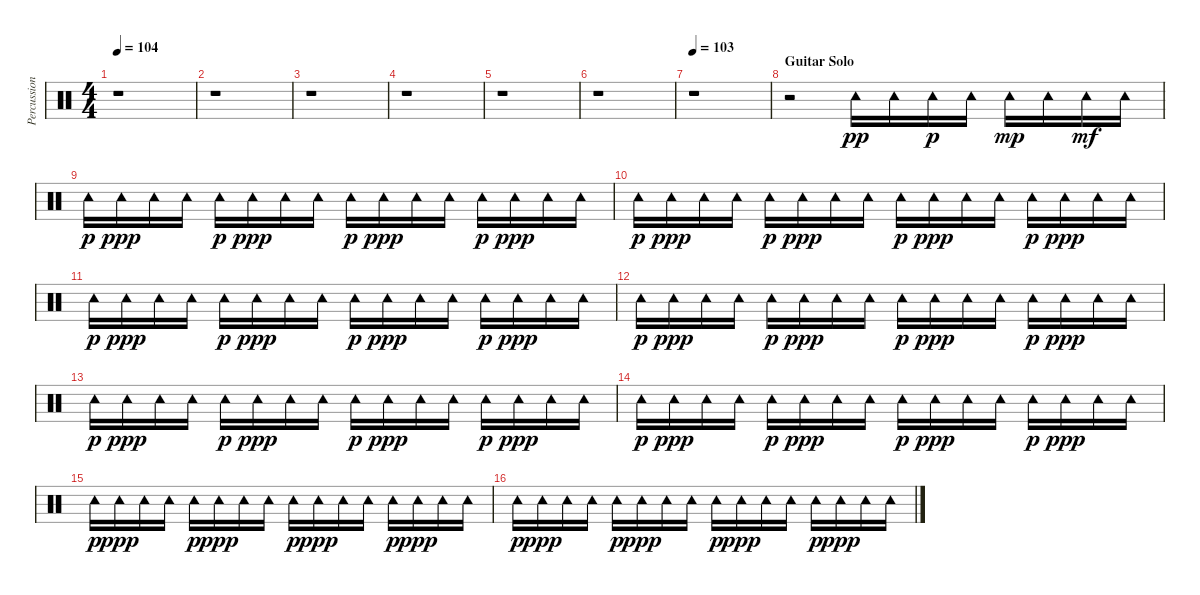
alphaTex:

\track ("Percussions ( Nick Mason )" "Percussion") {instrument percussion}
\staff {score}
\articulation defaults
\ts (4 4)
\tempo 104
\clef neutral
\ks c
r.1{dy pp} |
r.1 |
r.1 |
r.1 |
r.1 |
r.1 |
\tempo 103
r.1 |
\section ("" "Guitar Solo")
r.2 "Tambourine (hit)".16 "Tambourine (hit)".16 "Tambourine (hit)".16{dy p} "Tambourine (hit)".16 "Tambourine (hit)".16{dy mp} "Tambourine (hit)".16 "Tambourine (hit)".16{dy mf} "Tambourine (hit)".16 |
"Tambourine (hit)".16{dy p} "Tambourine (hit)".16{dy ppp} "Tambourine (hit)".16 "Tambourine (hit)".16 "Tambourine (hit)".16{dy p} "Tambourine (hit)".16{dy ppp} "Tambourine (hit)".16 "Tambourine (hit)".16 "Tambourine (hit)".16{dy p} "Tambourine (hit)".16{dy ppp} "Tambourine (hit)".16 "Tambourine (hit)".16 "Tambourine (hit)".16{dy p} "Tambourine (hit)".16{dy ppp} "Tambourine (hit)".16 "Tambourine (hit)".16 |
"Tambourine (hit)".16{dy p} "Tambourine (hit)".16{dy ppp} "Tambourine (hit)".16 "Tambourine (hit)".16 "Tambourine (hit)".16{dy p} "Tambourine (hit)".16{dy ppp} "Tambourine (hit)".16 "Tambourine (hit)".16 "Tambourine (hit)".16{dy p} "Tambourine (hit)".16{dy ppp} "Tambourine (hit)".16 "Tambourine (hit)".16 "Tambourine (hit)".16{dy p} "Tambourine (hit)".16{dy ppp} "Tambourine (hit)".16 "Tambourine (hit)".16 |
"Tambourine (hit)".16{dy p} "Tambourine (hit)".16{dy ppp} "Tambourine (hit)".16 "Tambourine (hit)".16 "Tambourine (hit)".16{dy p} "Tambourine (hit)".16{dy ppp} "Tambourine (hit)".16 "Tambourine (hit)".16 "Tambourine (hit)".16{dy p} "Tambourine (hit)".16{dy ppp} "Tambourine (hit)".16 "Tambourine (hit)".16 "Tambourine (hit)".16{dy p} "Tambourine (hit)".16{dy ppp} "Tambourine (hit)".16 "Tambourine (hit)".16 |
"Tambourine (hit)".16{dy p} "Tambourine (hit)".16{dy ppp} "Tambourine (hit)".16 "Tambourine (hit)".16 "Tambourine (hit)".16{dy p} "Tambourine (hit)".16{dy ppp} "Tambourine (hit)".16 "Tambourine (hit)".16 "Tambourine (hit)".16{dy p} "Tambourine (hit)".16{dy ppp} "Tambourine (hit)".16 "Tambourine (hit)".16 "Tambourine (hit)".16{dy p} "Tambourine (hit)".16{dy ppp} "Tambourine (hit)".16 "Tambourine (hit)".16 |
"Tambourine (hit)".16{dy p} "Tambourine (hit)".16{dy ppp} "Tambourine (hit)".16 "Tambourine (hit)".16 "Tambourine (hit)".16{dy p} "Tambourine (hit)".16{dy ppp} "Tambourine (hit)".16 "Tambourine (hit)".16 "Tambourine (hit)".16{dy p} "Tambourine (hit)".16{dy ppp} "Tambourine (hit)".16 "Tambourine (hit)".16 "Tambourine (hit)".16{dy p} "Tambourine (hit)".16{dy ppp} "Tambourine (hit)".16 "Tambourine (hit)".16 |
"Tambourine (hit)".16{dy p} "Tambourine (hit)".16{dy ppp} "Tambourine (hit)".16 "Tambourine (hit)".16 "Tambourine (hit)".16{dy p} "Tambourine (hit)".16{dy ppp} "Tambourine (hit)".16 "Tambourine (hit)".16 "Tambourine (hit)".16{dy p} "Tambourine (hit)".16{dy ppp} "Tambourine (hit)".16 "Tambourine (hit)".16 "Tambourine (hit)".16{dy p} "Tambourine (hit)".16{dy ppp} "Tambourine (hit)".16 "Tambourine (hit)".16 |
"Tambourine (hit)".16{dy p} "Tambourine (hit)".16{dy ppp} "Tambourine (hit)".16 "Tambourine (hit)".16 "Tambourine (hit)".16{dy p} "Tambourine (hit)".16{dy ppp} "Tambourine (hit)".16 "Tambourine (hit)".16 "Tambourine (hit)".16{dy p} "Tambourine (hit)".16{dy ppp} "Tambourine (hit)".16 "Tambourine (hit)".16 "Tambourine (hit)".16{dy p} "Tambourine (hit)".16{dy ppp} "Tambourine (hit)".16 "Tambourine (hit)".16 |
"Tambourine (hit)".16{dy p} "Tambourine (hit)".16{dy ppp} "Tambourine (hit)".16 "Tambourine (hit)".16 "Tambourine (hit)".16{dy p} "Tambourine (hit)".16{dy ppp} "Tambourine (hit)".16 "Tambourine (hit)".16 "Tambourine (hit)".16{dy p} "Tambourine (hit)".16{dy ppp} "Tambourine (hit)".16 "Tambourine (hit)".16 "Tambourine (hit)".16{dy p} "Tambourine (hit)".16{dy ppp} "Tambourine (hit)".16 "Tambourine (hit)".16
